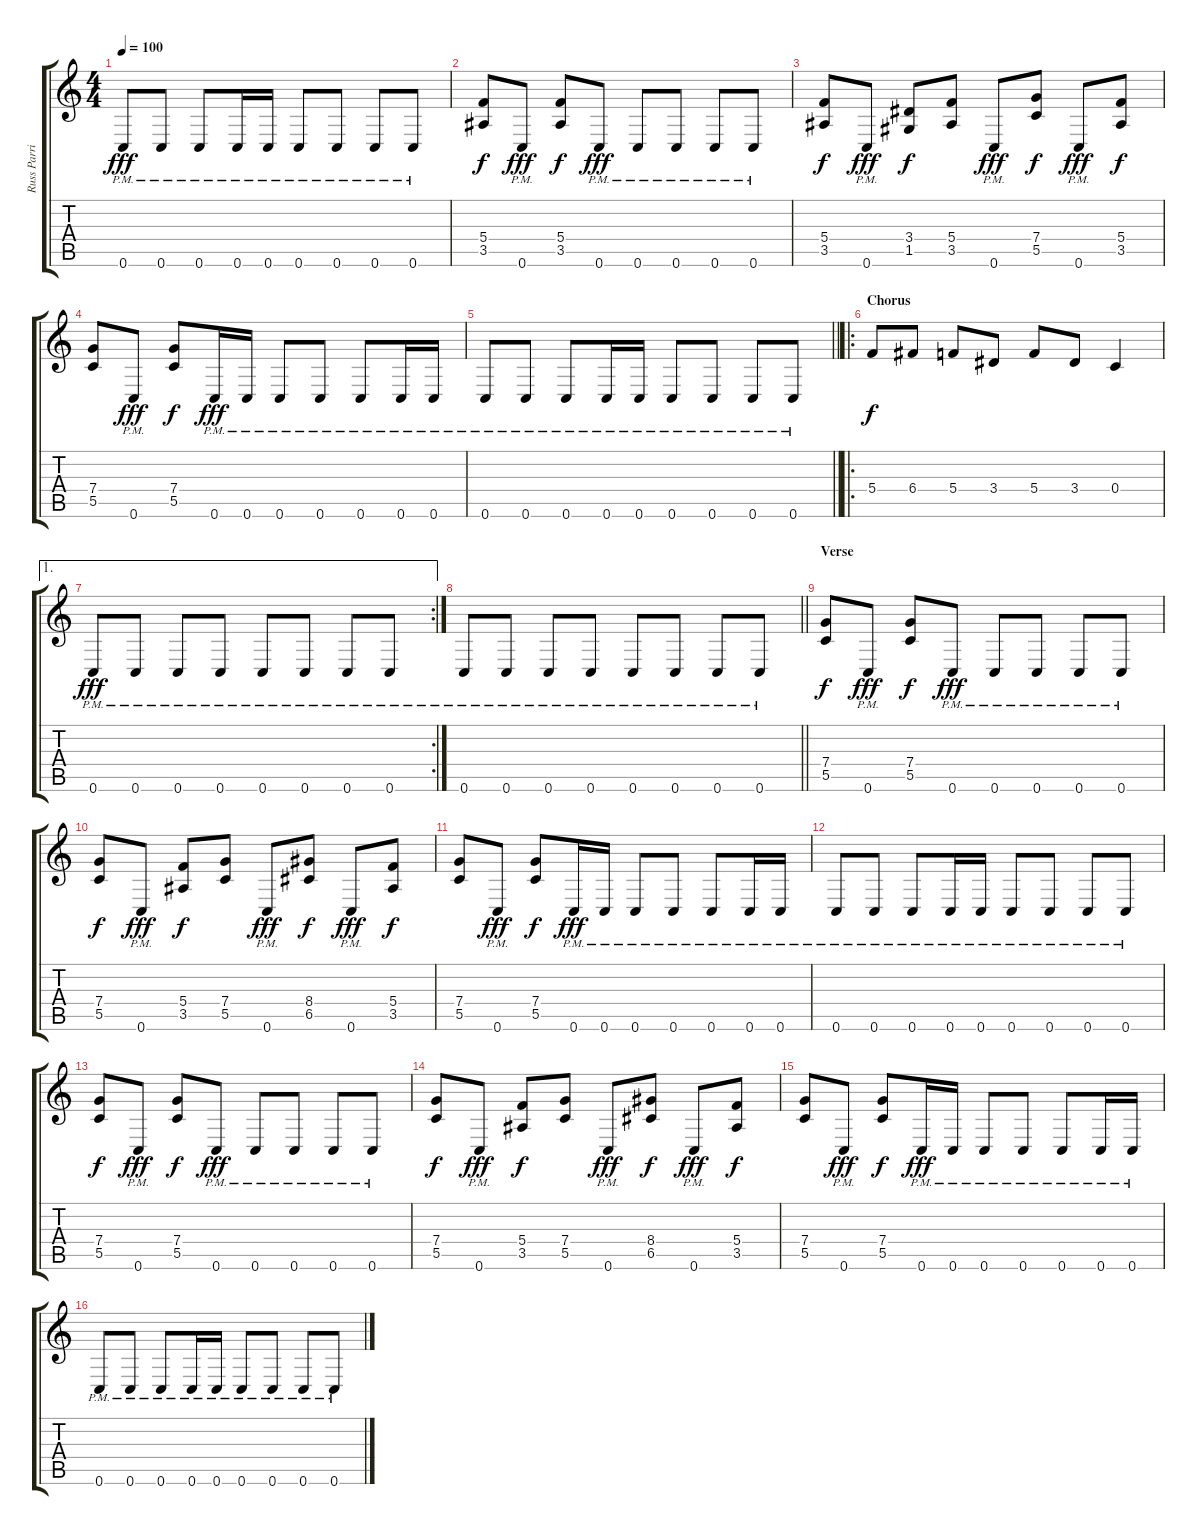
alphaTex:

\track ("Russ Parrish" "Russ Parri") {instrument distortionguitar}
\staff {score tabs}
\tuning (D4 A3 F3 C3 G2 C2) {hide}
\ts (4 4)
\tempo 100
\clef g2
\ks c
0.6{pm}.8{dy fff} 0.6{pm}.8 0.6{pm}.8 0.6{pm}.16 0.6{pm}.16 0.6{pm}.8 0.6{pm}.8 0.6{pm}.8 0.6{pm}.8 |
(5.4 3.5).8{dy f} 0.6{pm}.8{dy fff} (5.4 3.5).8{dy f} 0.6{pm}.8{dy fff} 0.6{pm}.8 0.6{pm}.8 0.6{pm}.8 0.6{pm}.8 |
(5.4 3.5).8{dy f} 0.6{pm}.8{dy fff} (3.4 1.5).8{dy f} (5.4 3.5).8 0.6{pm}.8{dy fff} (7.4 5.5).8{dy f} 0.6{pm}.8{dy fff} (5.4 3.5).8{dy f} |
(7.4 5.5).8 0.6{pm}.8{dy fff} (7.4 5.5).8{dy f} 0.6{pm}.16{dy fff} 0.6{pm}.16 0.6{pm}.8 0.6{pm}.8 0.6{pm}.8 0.6{pm}.16 0.6{pm}.16 |
\barLineRight lightlight
0.6{pm}.8 0.6{pm}.8 0.6{pm}.8 0.6{pm}.16 0.6{pm}.16 0.6{pm}.8 0.6{pm}.8 0.6{pm}.8 0.6{pm}.8 |
\ro
\section ("" "Chorus")
5.4.8{dy f} 6.4.8 5.4.8 3.4.8 5.4.8 3.4.8 0.4.4 |
\ae 1
\rc 2
0.6{pm}.8{dy fff} 0.6{pm}.8 0.6{pm}.8 0.6{pm}.8 0.6{pm}.8 0.6{pm}.8 0.6{pm}.8 0.6{pm}.8 |
\barLineRight lightlight
0.6{pm}.8 0.6{pm}.8 0.6{pm}.8 0.6{pm}.8 0.6{pm}.8 0.6{pm}.8 0.6{pm}.8 0.6{pm}.8 |
\section ("" "Verse")
(7.4 5.5).8{dy f} 0.6{pm}.8{dy fff} (7.4 5.5).8{dy f} 0.6{pm}.8{dy fff} 0.6{pm}.8 0.6{pm}.8 0.6{pm}.8 0.6{pm}.8 |
(7.4 5.5).8{dy f} 0.6{pm}.8{dy fff} (5.4 3.5).8{dy f} (7.4 5.5).8 0.6{pm}.8{dy fff} (8.4 6.5).8{dy f} 0.6{pm}.8{dy fff} (5.4 3.5).8{dy f} |
(7.4 5.5).8 0.6{pm}.8{dy fff} (7.4 5.5).8{dy f} 0.6{pm}.16{dy fff} 0.6{pm}.16 0.6{pm}.8 0.6{pm}.8 0.6{pm}.8 0.6{pm}.16 0.6{pm}.16 |
0.6{pm}.8 0.6{pm}.8 0.6{pm}.8 0.6{pm}.16 0.6{pm}.16 0.6{pm}.8 0.6{pm}.8 0.6{pm}.8 0.6{pm}.8 |
(7.4 5.5).8{dy f} 0.6{pm}.8{dy fff} (7.4 5.5).8{dy f} 0.6{pm}.8{dy fff} 0.6{pm}.8 0.6{pm}.8 0.6{pm}.8 0.6{pm}.8 |
(7.4 5.5).8{dy f} 0.6{pm}.8{dy fff} (5.4 3.5).8{dy f} (7.4 5.5).8 0.6{pm}.8{dy fff} (8.4 6.5).8{dy f} 0.6{pm}.8{dy fff} (5.4 3.5).8{dy f} |
(7.4 5.5).8 0.6{pm}.8{dy fff} (7.4 5.5).8{dy f} 0.6{pm}.16{dy fff} 0.6{pm}.16 0.6{pm}.8 0.6{pm}.8 0.6{pm}.8 0.6{pm}.16 0.6{pm}.16 |
0.6{pm}.8 0.6{pm}.8 0.6{pm}.8 0.6{pm}.16 0.6{pm}.16 0.6{pm}.8 0.6{pm}.8 0.6{pm}.8 0.6{pm}.8
